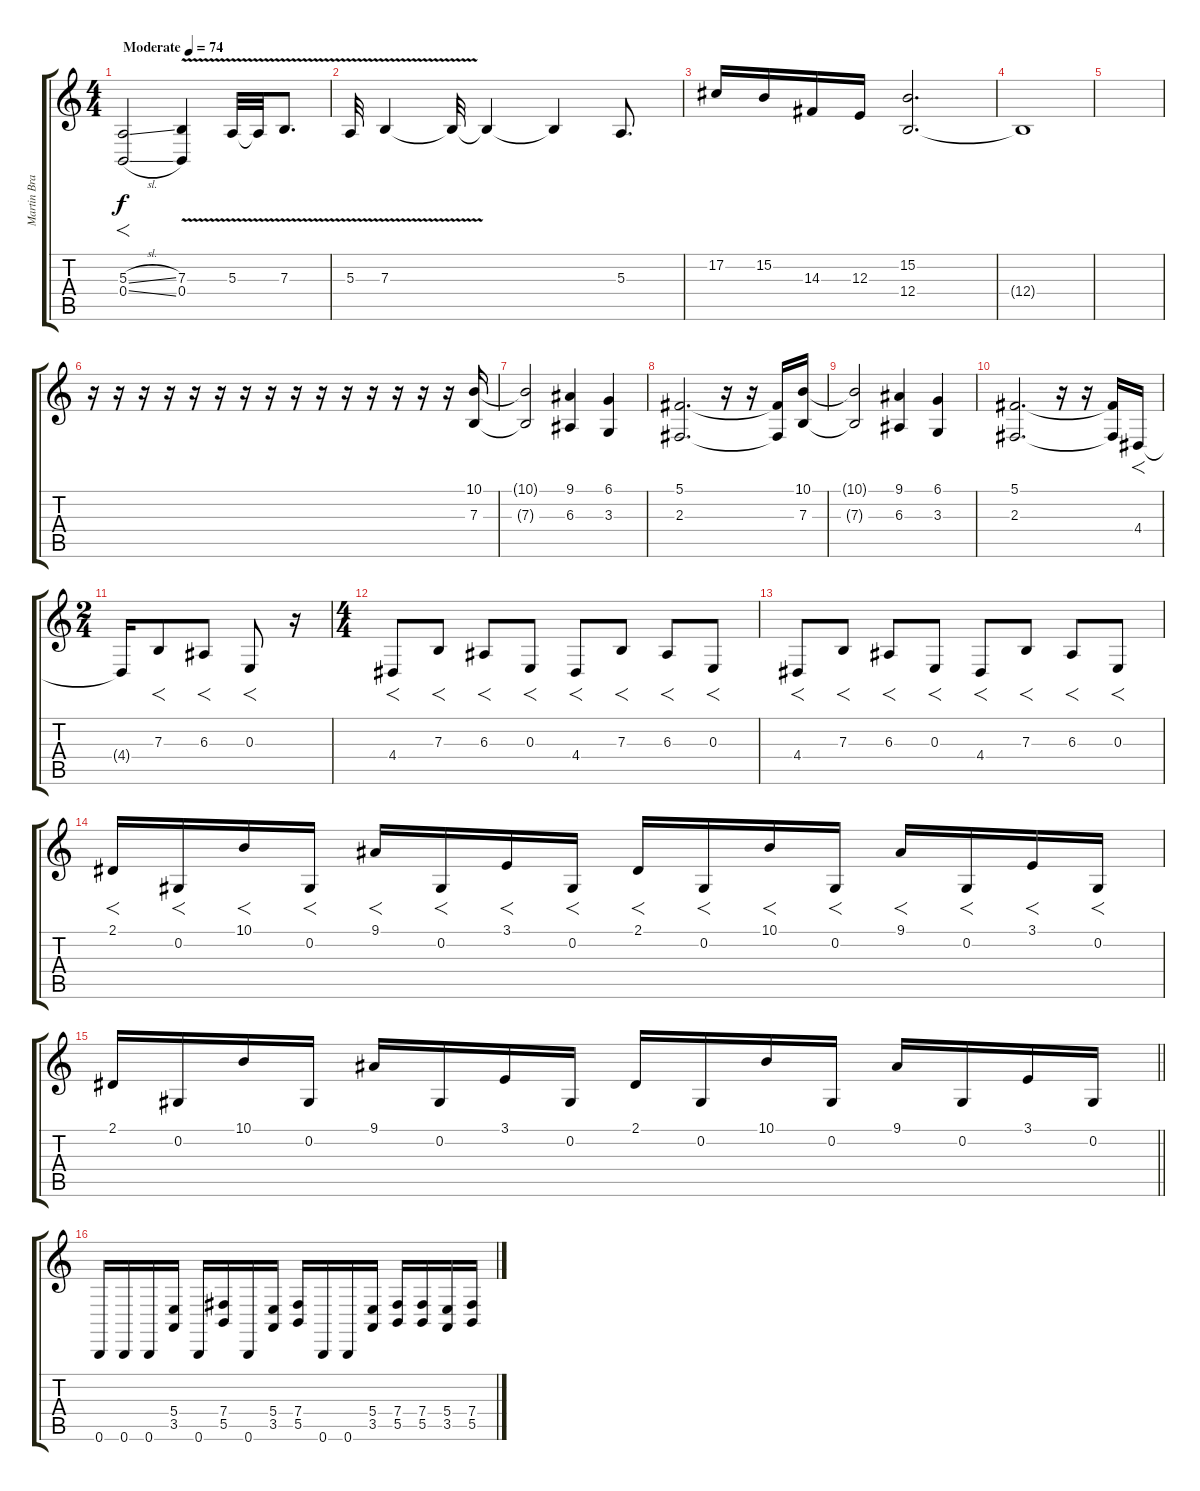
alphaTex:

\track ("Martin Brandström" "Martin Bra") {instrument voiceoohs}
\staff {score tabs}
\tuning (Db4 Ab3 E3 B2 Gb2 B1) {hide}
\ts (4 4)
\tempo (74 "Moderate")
\clef g2
\ks c
(5.3{sl} 0.4{sl}).2{f dy f instrument voiceoohs} (7.3{v} 0.4).4 5.3{v}.32 5.3{v t}.32 7.3{v}.8{d} |
5.3{v}.32 7.3{v}.4 7.3{t}.32 7.3{t}.4 7.3{t}.4 5.3.8{d} |
17.2.16{volume 8 instrument fx3crystal} 15.2.16 14.3.16 12.3.16 (15.2 12.4).2{d} |
12.4{t}.1 |
|
r.16{instrument synthstrings1} r.16 r.16 r.16 r.16 r.16 r.16 r.16 r.16 r.16 r.16 r.16 r.16 r.16 r.16 (10.1 7.3).16 |
(10.1{t} 7.3{t}).2 (9.1 6.3).4 (6.1 3.3).4 |
(5.1 2.3).2{d} r.16 r.16 (5.1{t} 2.3{t}).16 (10.1 7.3).16 |
(10.1{t} 7.3{t}).2 (9.1 6.3).4 (6.1 3.3).4 |
(5.1 2.3).2{d} r.16 r.16 (5.1{t} 2.3{t}).16 4.4.16{f} |
\ts (2 4)
4.4{t}.16 7.3.8{f} 6.3.8{f} 0.3.8{f} r.16 |
\ts (4 4)
4.4.8{f} 7.3.8{f} 6.3.8{f} 0.3.8{f} 4.4.8{f} 7.3.8{f} 6.3.8{f} 0.3.8{f} |
4.4.8{f} 7.3.8{f} 6.3.8{f} 0.3.8{f} 4.4.8{f} 7.3.8{f} 6.3.8{f} 0.3.8{f} |
2.1.16{f} 0.2.16{f} 10.1.16{f} 0.2.16{f} 9.1.16{f} 0.2.16{f} 3.1.16{f} 0.2.16{f} 2.1.16{f} 0.2.16{f} 10.1.16{f} 0.2.16{f} 9.1.16{f} 0.2.16{f} 3.1.16{f} 0.2.16{f} |
\barLineRight lightlight
2.1.16 0.2.16 10.1.16 0.2.16 9.1.16 0.2.16 3.1.16 0.2.16 2.1.16 0.2.16 10.1.16 0.2.16 9.1.16 0.2.16 3.1.16 0.2.16 |
\section ("" "")
0.6.16 0.6.16 0.6.16 (5.4 3.5).16 0.6.16 (7.4 5.5).16 0.6.16 (5.4 3.5).16 (7.4 5.5).16 0.6.16 0.6.16 (5.4 3.5).16 (7.4 5.5).16 (7.4 5.5).16 (5.4 3.5).16 (7.4 5.5).16
